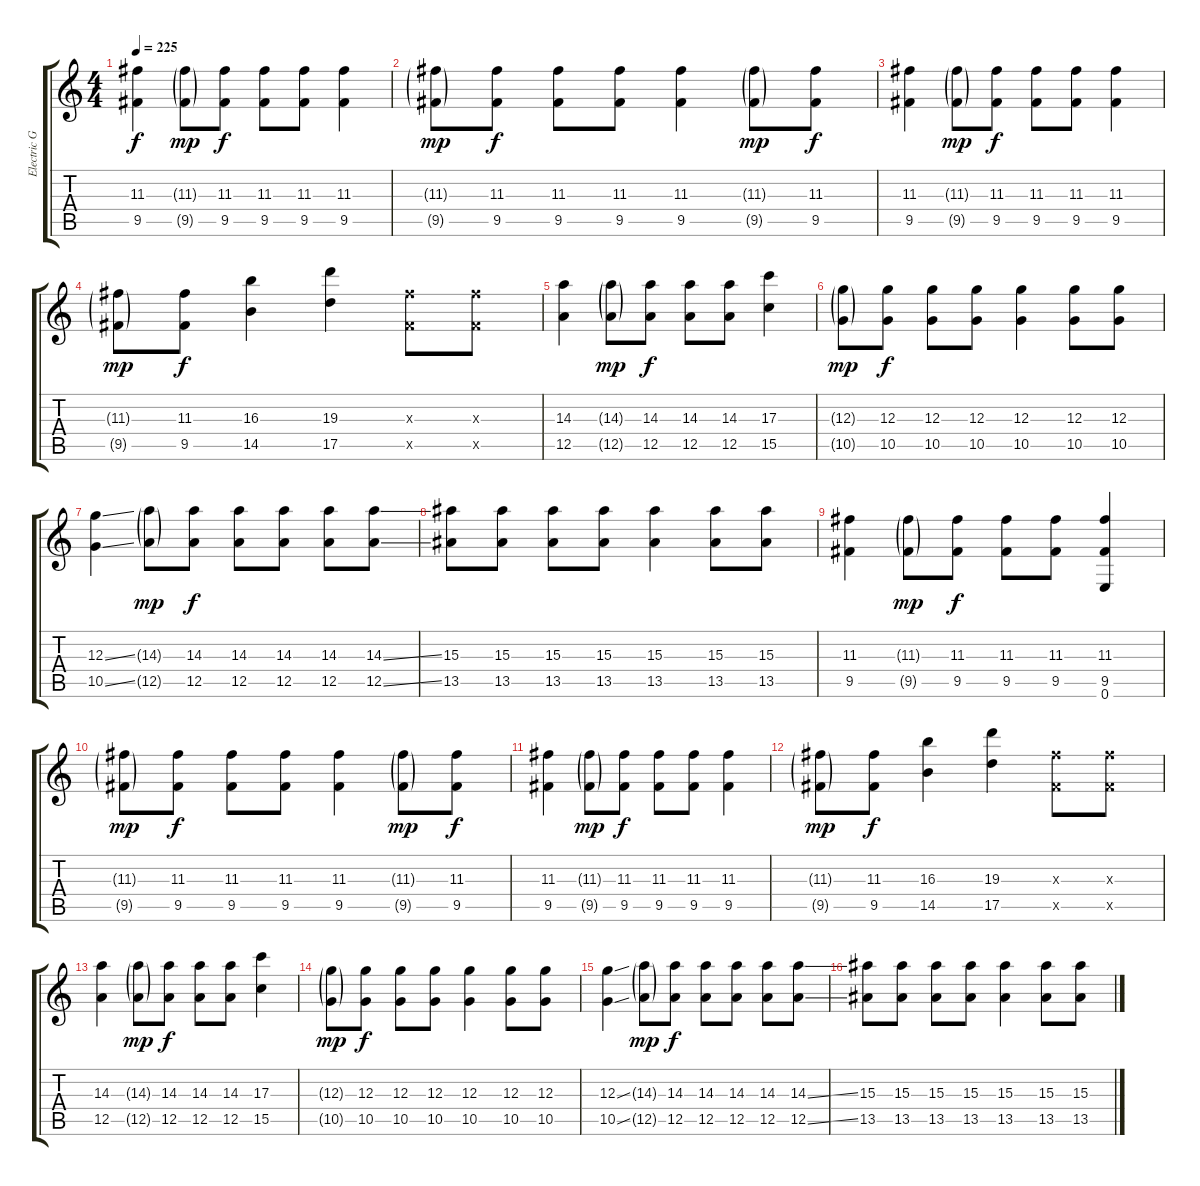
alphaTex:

\track ("Electric Guitar 1" "Electric G") {instrument distortionguitar}
\staff {score tabs}
\tuning (E4 B3 G3 D3 A2 E2) {hide}
\ts (4 4)
\tempo 225
\clef g2
\ks c
(11.3 9.5).4{dy f} (11.3{g} 9.5{g}).8{dy mp} (11.3 9.5).8{dy f} (11.3 9.5).8 (11.3 9.5).8 (11.3 9.5).4 |
(11.3{g} 9.5{g}).8{dy mp} (11.3 9.5).8{dy f} (11.3 9.5).8 (11.3 9.5).8 (11.3 9.5).4 (11.3{g} 9.5{g}).8{dy mp} (11.3 9.5).8{dy f} |
(11.3 9.5).4 (11.3{g} 9.5{g}).8{dy mp} (11.3 9.5).8{dy f} (11.3 9.5).8 (11.3 9.5).8 (11.3 9.5).4 |
(11.3{g} 9.5{g}).8{dy mp} (11.3 9.5).8{dy f} (16.3 14.5).4 (19.3 17.5).4 (11.3{x} 9.5{x}).8 (11.3{x} 9.5{x}).8 |
(14.3 12.5).4 (14.3{g} 12.5{g}).8{dy mp} (14.3 12.5).8{dy f} (14.3 12.5).8 (14.3 12.5).8 (17.3 15.5).4 |
(12.3{g} 10.5{g}).8{dy mp} (12.3 10.5).8{dy f} (12.3 10.5).8 (12.3 10.5).8 (12.3 10.5).4 (12.3 10.5).8 (12.3 10.5).8 |
(12.3{ss} 10.5{ss}).4 (14.3{g} 12.5{g}).8{dy mp} (14.3 12.5).8{dy f} (14.3 12.5).8 (14.3 12.5).8 (14.3 12.5).8 (14.3{ss} 12.5{ss}).8 |
(15.3 13.5).8 (15.3 13.5).8 (15.3 13.5).8 (15.3 13.5).8 (15.3 13.5).4 (15.3 13.5).8 (15.3 13.5).8 |
(11.3 9.5).4 (11.3{g} 9.5{g}).8{dy mp} (11.3 9.5).8{dy f} (11.3 9.5).8 (11.3 9.5).8 (11.3 9.5 0.6).4 |
(11.3{g} 9.5{g}).8{dy mp} (11.3 9.5).8{dy f} (11.3 9.5).8 (11.3 9.5).8 (11.3 9.5).4 (11.3{g} 9.5{g}).8{dy mp} (11.3 9.5).8{dy f} |
(11.3 9.5).4 (11.3{g} 9.5{g}).8{dy mp} (11.3 9.5).8{dy f} (11.3 9.5).8 (11.3 9.5).8 (11.3 9.5).4 |
(11.3{g} 9.5{g}).8{dy mp} (11.3 9.5).8{dy f} (16.3 14.5).4 (19.3 17.5).4 (11.3{x} 9.5{x}).8 (11.3{x} 9.5{x}).8 |
(14.3 12.5).4 (14.3{g} 12.5{g}).8{dy mp} (14.3 12.5).8{dy f} (14.3 12.5).8 (14.3 12.5).8 (17.3 15.5).4 |
(12.3{g} 10.5{g}).8{dy mp} (12.3 10.5).8{dy f} (12.3 10.5).8 (12.3 10.5).8 (12.3 10.5).4 (12.3 10.5).8 (12.3 10.5).8 |
(12.3{ss} 10.5{ss}).4 (14.3{g} 12.5{g}).8{dy mp} (14.3 12.5).8{dy f} (14.3 12.5).8 (14.3 12.5).8 (14.3 12.5).8 (14.3{ss} 12.5{ss}).8 |
(15.3 13.5).8 (15.3 13.5).8 (15.3 13.5).8 (15.3 13.5).8 (15.3 13.5).4 (15.3 13.5).8 (15.3 13.5).8
